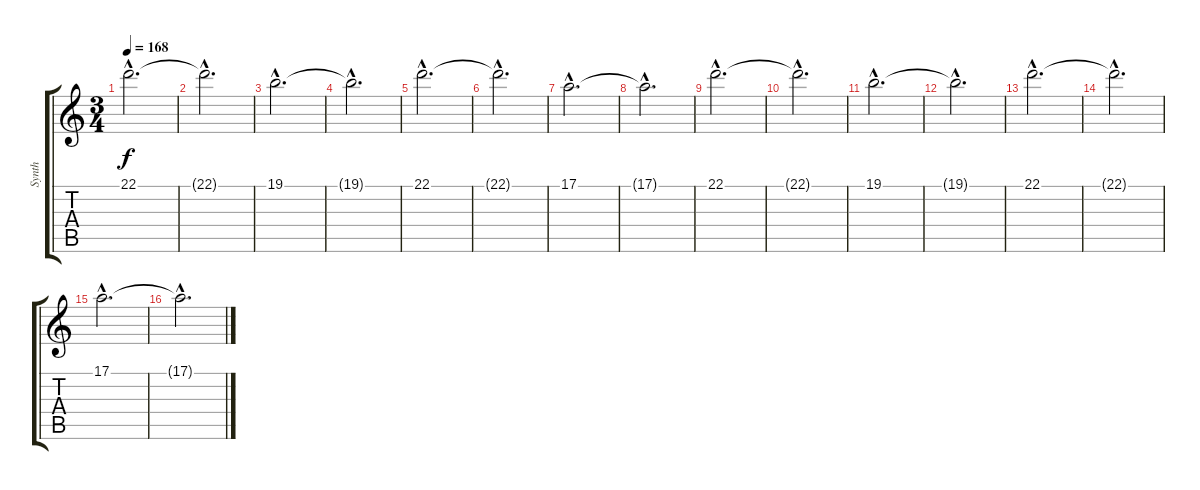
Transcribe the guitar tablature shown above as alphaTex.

\track ("Synth" "Synth") {instrument stringensemble1}
\staff {score tabs}
\tuning (E4 B3 G3 D3 A2 E2) {hide}
\ts (3 4)
\tempo 168
\clef g2
\ks c
22.1{hac}.2{d dy f} |
22.1{hac t}.2{d} |
19.1{hac}.2{d} |
19.1{hac t}.2{d} |
22.1{hac}.2{d} |
22.1{hac t}.2{d} |
17.1{hac}.2{d} |
17.1{hac t}.2{d} |
22.1{hac}.2{d} |
22.1{hac t}.2{d} |
19.1{hac}.2{d} |
19.1{hac t}.2{d} |
22.1{hac}.2{d} |
22.1{hac t}.2{d} |
17.1{hac}.2{d} |
17.1{hac t}.2{d}
